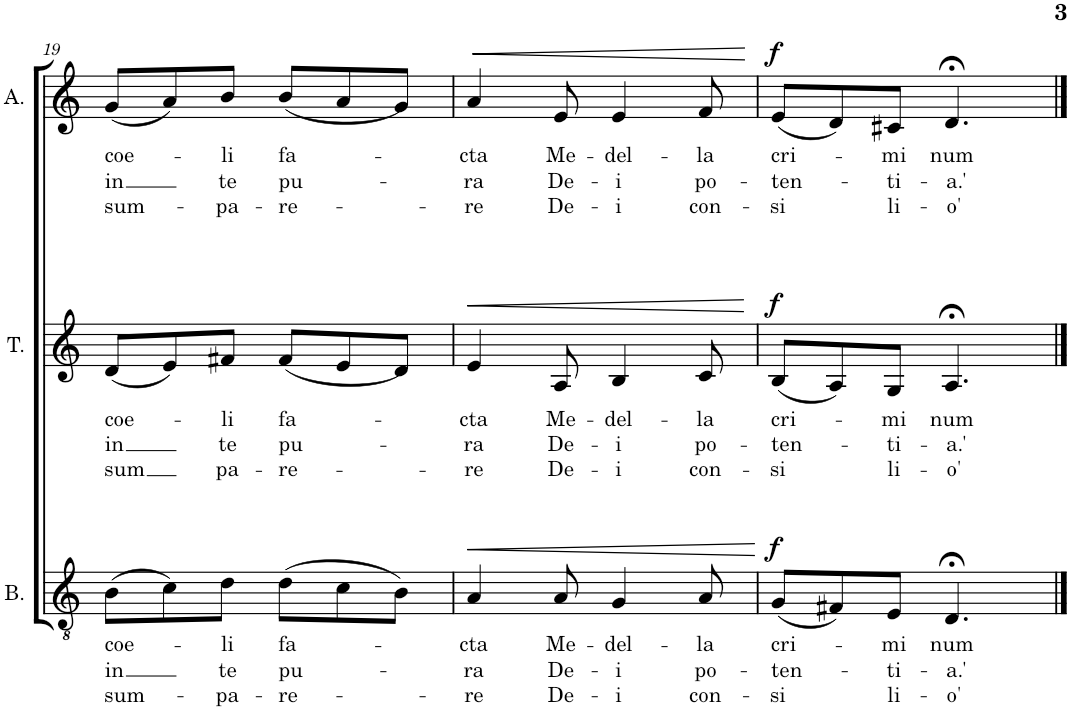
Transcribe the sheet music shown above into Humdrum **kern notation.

**kern	**text	**text	**text	**dynam	**kern	**text	**text	**text	**dynam	**kern	**text	**text	**text	**dynam
*part3	*part3	*part3	*part3	*part3	*part2	*part2	*part2	*part2	*part2	*part1	*part1	*part1	*part1	*part1
*staff3	*staff3	*staff3	*staff3	*staff3	*staff2	*staff2	*staff2	*staff2	*staff2	*staff1	*staff1	*staff1	*staff1	*staff1
*I"Bass	*	*	*	*	*I"Tenor	*	*	*	*	*I"Alto	*	*	*	*
*I'B.	*	*	*	*	*I'T.	*	*	*	*	*I'A.	*	*	*	*
!!LO:PB:g=z
*clefGv2	*	*	*	*	*clefG2	*	*	*	*	*clefG2	*	*	*	*
*k[]	*	*	*	*	*k[]	*	*	*	*	*k[]	*	*	*	*
*M6/8	*	*	*	*	*M6/8	*	*	*	*	*M6/8	*	*	*	*
=19	=19	=19	=19	=19	=19	=19	=19	=19	=19	=19	=19	=19	=19	=19
!	!LO:LY:b	!LO:LY:b	!LO:LY:b	!	!	!LO:LY:b	!LO:LY:b	!LO:LY:b	!	!	!LO:LY:b	!LO:LY:b	!LO:LY:b	!
(8B\L	coe-	in	sum-	.	(8d/L	coe-	in	sum	.	(8g/L	coe-	in	sum-	.
8c\)	.	.	.	.	8e/)	.	.	.	.	8a/)	.	.	.	.
!	!LO:LY:b	!LO:LY:b	!LO:LY:b	!	!	!LO:LY:b	!LO:LY:b	!LO:LY:b	!	!	!LO:LY:b	!LO:LY:b	!LO:LY:b	!
8d\J	-li	te	-pa-	.	8f#X/J	-li	te	pa-	.	8b/J	-li	te	-pa-	.
!	!LO:LY:b	!LO:LY:b	!LO:LY:b	!	!	!LO:LY:b	!LO:LY:b	!LO:LY:b	!	!	!LO:LY:b	!LO:LY:b	!LO:LY:b	!
(8d\L	fa-	pu-	-re-	.	(8f#/L	fa-	pu-	-re-	.	(8b/L	fa-	pu-	-re-	.
8c\)	.	.	.	.	8e/)	.	.	.	.	8a/)	.	.	.	.
8B\J	.	.	.	.	8d/J	.	.	.	.	8g/J	.	.	.	.
=20	=20	=20	=20	=20	=20	=20	=20	=20	=20	=20	=20	=20	=20	=20
!	!LO:LY:b	!LO:LY:b	!LO:LY:b	!LO:HP:b	!	!LO:LY:b	!LO:LY:b	!LO:LY:b	!LO:HP:b	!	!LO:LY:b	!LO:LY:b	!LO:LY:b	!LO:HP:b
4A/	-cta	-ra	-re	<	4e/	-cta	-ra	-re	<	4a/	-cta	-ra	-re	<
!	!LO:LY:b	!LO:LY:b	!LO:LY:b	!	!	!LO:LY:b	!LO:LY:b	!LO:LY:b	!	!	!LO:LY:b	!LO:LY:b	!LO:LY:b	!
8A/	Me-	De-	De-	.	8A/	Me-	De-	De-	.	8e/	Me-	De-	De-	.
!	!LO:LY:b	!LO:LY:b	!LO:LY:b	!	!	!LO:LY:b	!LO:LY:b	!LO:LY:b	!	!	!LO:LY:b	!LO:LY:b	!LO:LY:b	!
4G/	-del-	-i	-i	.	4B/	-del-	-i	-i	.	4e/	-del-	-i	-i	.
!	!LO:LY:b	!LO:LY:b	!LO:LY:b	!	!	!LO:LY:b	!LO:LY:b	!LO:LY:b	!	!	!LO:LY:b	!LO:LY:b	!LO:LY:b	!
8A/	-la	po-	con-	.	8c/	-la	po-	con-	.	8f/	-la	po-	con-	.
.	.	.	.	[	.	.	.	.	[	.	.	.	.	[
=21	=21	=21	=21	=21	=21	=21	=21	=21	=21	=21	=21	=21	=21	=21
!	!LO:LY:b	!LO:LY:b	!LO:LY:b	!LO:DY:a	!	!LO:LY:b	!LO:LY:b	!LO:LY:b	!LO:DY:a	!	!LO:LY:b	!LO:LY:b	!LO:LY:b	!LO:DY:a
(8G/L	cri-	-ten-	-si	f	(8B/L	cri-	-ten-	-si	f	(8e/L	cri-	-ten-	-si	f
8F#X/)	.	.	.	.	8A/)	.	.	.	.	8d/)	.	.	.	.
!	!LO:LY:b	!LO:LY:b	!LO:LY:b	!	!	!LO:LY:b	!LO:LY:b	!LO:LY:b	!	!	!LO:LY:b	!LO:LY:b	!LO:LY:b	!
8E/J	-mi	-ti-	-li-	.	8G/J	-mi	-ti-	-li-	.	8c#X/J	-mi	-ti-	-li-	.
!	!LO:LY:b	!LO:LY:b	!LO:LY:b	!	!	!LO:LY:b	!LO:LY:b	!LO:LY:b	!	!	!LO:LY:b	!LO:LY:b	!LO:LY:b	!
4.D;</	num	-a.'	-o'	.	4.A;</	num	-a.'	-o'	.	4.d;</	num	-a.'	-o'	.
==	==	==	==	==	==	==	==	==	==	==	==	==	==	==
*-	*-	*-	*-	*-	*-	*-	*-	*-	*-	*-	*-	*-	*-	*-
